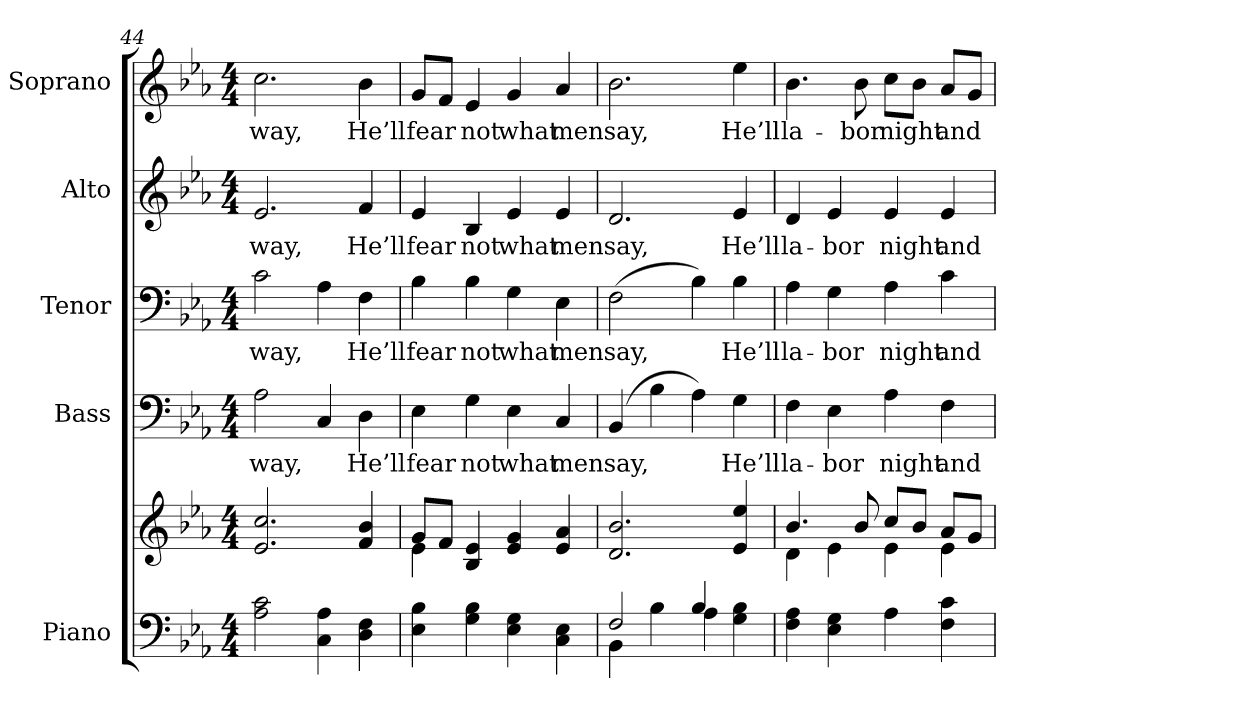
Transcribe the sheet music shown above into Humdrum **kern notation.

**kern	**kern	**kern	**text	**kern	**text	**kern	**text	**kern	**text
*part5	*part5	*part4	*part4	*part3	*part3	*part2	*part2	*part1	*part1
*staff6	*staff5	*staff4	*staff4	*staff3	*staff3	*staff2	*staff2	*staff1	*staff1
*I"Piano	*	*I"Bass	*	*I"Tenor	*	*I"Alto	*	*I"Soprano	*
*I'Pno.	*	*I'B.	*	*I'T.	*	*I'A.	*	*I'S.	*
!!LO:PB:g=z
*clefF4	*clefG2	*clefF4	*	*clefF4	*	*clefG2	*	*clefG2	*
*k[b-e-a-]	*k[b-e-a-]	*k[b-e-a-]	*	*k[b-e-a-]	*	*k[b-e-a-]	*	*k[b-e-a-]	*
*E-:	*E-:	*E-:	*	*E-:	*	*E-:	*	*E-:	*
*M4/4	*M4/4	*M4/4	*	*M4/4	*	*M4/4	*	*M4/4	*
=44	=44	=44	=44	=44	=44	=44	=44	=44	=44
!	!	!	!LO:LY:b:color=#000000	!	!	!	!	!	!
!	!	!	!	!	!LO:LY:b:color=#000000	!	!	!	!
!	!	!	!	!	!	!	!LO:LY:b:color=#000000	!	!
!	!	!	!	!	!	!	!	!	!LO:LY:b:color=#000000
2A-i\ 2ci	2.e-i/ 2.cci	2A-i\	-way,	2ci\	-way,	2.e-i/	-way,	2.cci\	-way,
4Ci\ 4A-i	.	4Ci/	.	4A-i\	.	.	.	.	.
!	!	!	!LO:LY:b:color=#000000	!	!	!	!	!	!
!	!	!	!	!	!LO:LY:b:color=#000000	!	!	!	!
!	!	!	!	!	!	!	!LO:LY:b:color=#000000	!	!
!	!	!	!	!	!	!	!	!	!LO:LY:b:color=#000000
4Di\ 4Fi	4fi/ 4b-i	4Di\	He’ll	4Fi\	He’ll	4fi/	He’ll	4b-i\	He’ll
=45	=45	=45	=45	=45	=45	=45	=45	=45	=45
*	*^	*	*	*	*	*	*	*	*
!	!	!	!	!LO:LY:b:color=#000000	!	!	!	!	!	!
!	!	!	!	!	!	!LO:LY:b:color=#000000	!	!	!	!
!	!	!	!	!	!	!	!	!LO:LY:b:color=#000000	!	!
!	!	!	!	!	!	!	!	!	!	!LO:LY:b:color=#000000
4E-i\ 4B-i	8gi/L	4e-i\	4E-i\	fear	4B-i\	fear	4e-i/	fear	8gi/L	fear
.	8fi/J	.	.	.	.	.	.	.	8fi/J	.
!	!	!	!	!LO:LY:b:color=#000000	!	!	!	!	!	!
!	!	!	!	!	!	!LO:LY:b:color=#000000	!	!	!	!
!	!	!	!	!	!	!	!	!LO:LY:b:color=#000000	!	!
!	!	!	!	!	!	!	!	!	!	!LO:LY:b:color=#000000
4Gi\ 4B-i	4B-i/ 4e-i	4ryy	4Gi\	not	4B-i\	not	4B-i/	not	4e-i/	not
!	!	!	!	!LO:LY:b:color=#000000	!	!	!	!	!	!
!	!	!	!	!	!	!LO:LY:b:color=#000000	!	!	!	!
!	!	!	!	!	!	!	!	!LO:LY:b:color=#000000	!	!
!	!	!	!	!	!	!	!	!	!	!LO:LY:b:color=#000000
4E-i\ 4Gi	4e-i/ 4gi	2ryy	4E-i\	what	4Gi\	what	4e-i/	what	4gi/	what
!	!	!	!	!LO:LY:b:color=#000000	!	!	!	!	!	!
!	!	!	!	!	!	!LO:LY:b:color=#000000	!	!	!	!
!	!	!	!	!	!	!	!	!LO:LY:b:color=#000000	!	!
!	!	!	!	!	!	!	!	!	!	!LO:LY:b:color=#000000
4Ci\ 4E-i	4e-i/ 4a-i	.	4Ci/	men	4E-i\	men	4e-i/	men	4a-i/	men
*	*v	*v	*	*	*	*	*	*	*	*
!!LO:PB:g=z
=46	=46	=46	=46	=46	=46	=46	=46	=46	=46
*^	*	*	*	*	*	*	*	*	*
!	!	!	!	!LO:LY:b:color=#000000	!	!	!	!	!	!
!	!	!	!	!	!	!LO:LY:b:color=#000000	!	!	!	!
!	!	!	!	!	!	!	!	!LO:LY:b:color=#000000	!	!
!	!	!	!	!	!	!	!	!	!	!LO:LY:b:color=#000000
2Fi/	4BB-i\	2.di/ 2.b-i	(4BB-i/	say,	(2Fi\	say,	2.di/	say,	2.b-i\	say,
.	4B-i\	.	4B-i\	.	.	.	.	.	.	.
4B-i/	4A-i\	.	4A-i\)	.	4B-i\)	.	.	.	.	.
!	!	!	!	!LO:LY:b:color=#000000	!	!	!	!	!	!
!	!	!	!	!	!	!LO:LY:b:color=#000000	!	!	!	!
!	!	!	!	!	!	!	!	!LO:LY:b:color=#000000	!	!
!	!	!	!	!	!	!	!	!	!	!LO:LY:b:color=#000000
4Gi\ 4B-i	4ryy	4e-i/ 4ee-i	4Gi\	He’ll	4B-i\	He’ll	4e-i/	He’ll	4ee-i\	He’ll
*v	*v	*	*	*	*	*	*	*	*	*
=47	=47	=47	=47	=47	=47	=47	=47	=47	=47
*	*^	*	*	*	*	*	*	*	*
*^	*	*	*	*	*	*	*	*	*	*
!	!	!	!	!	!LO:LY:b:color=#000000	!	!	!	!	!	!
*v	*v	*	*	*	*	*	*	*	*	*	*
*^	*	*	*	*	*	*	*	*	*	*
!	!	!	!	!	!	!	!LO:LY:b:color=#000000	!	!	!	!
*v	*v	*	*	*	*	*	*	*	*	*	*
*^	*	*	*	*	*	*	*	*	*	*
!	!	!	!	!	!	!	!	!	!LO:LY:b:color=#000000	!	!
*v	*v	*	*	*	*	*	*	*	*	*	*
*^	*	*	*	*	*	*	*	*	*	*
!	!	!	!	!	!	!	!	!	!	!	!LO:LY:b:color=#000000
*v	*v	*	*	*	*	*	*	*	*	*	*
4Fi\ 4A-i	4.b-i/	4di\	4Fi\	la-	4A-i\	la-	4di/	la-	4.b-i\	la-
!	!	!	!	!LO:LY:b:color=#000000	!	!	!	!	!	!
!	!	!	!	!	!	!LO:LY:b:color=#000000	!	!	!	!
!	!	!	!	!	!	!	!	!LO:LY:b:color=#000000	!	!
4E-i\ 4Gi	.	4e-i\	4E-i\	-bor	4Gi\	-bor	4e-i/	-bor	.	.
!	!	!	!	!	!	!	!	!	!	!LO:LY:b:color=#000000
.	8b-i/	.	.	.	.	.	.	.	8b-i\	-bor
!	!	!	!	!LO:LY:b:color=#000000	!	!	!	!	!	!
!	!	!	!	!	!	!LO:LY:b:color=#000000	!	!	!	!
!	!	!	!	!	!	!	!	!LO:LY:b:color=#000000	!	!
!	!	!	!	!	!	!	!	!	!	!LO:LY:b:color=#000000
4A-i\	8cci/L	4e-i\	4A-i\	night	4A-i\	night	4e-i/	night	8cci\L	night
.	8b-i/J	.	.	.	.	.	.	.	8b-i\J	.
!	!	!	!	!LO:LY:b:color=#000000	!	!	!	!	!	!
!	!	!	!	!	!	!LO:LY:b:color=#000000	!	!	!	!
!	!	!	!	!	!	!	!	!LO:LY:b:color=#000000	!	!
!	!	!	!	!	!	!	!	!	!	!LO:LY:b:color=#000000
4Fi\ 4ci	8a-i/L	4e-i\	4Fi\	and	4ci\	and	4e-i/	and	8a-i/L	and
.	8gi/J	.	.	.	.	.	.	.	8gi/J	.
*	*v	*v	*	*	*	*	*	*	*	*
=	=	=	=	=	=	=	=	=	=
*-	*-	*-	*-	*-	*-	*-	*-	*-	*-
